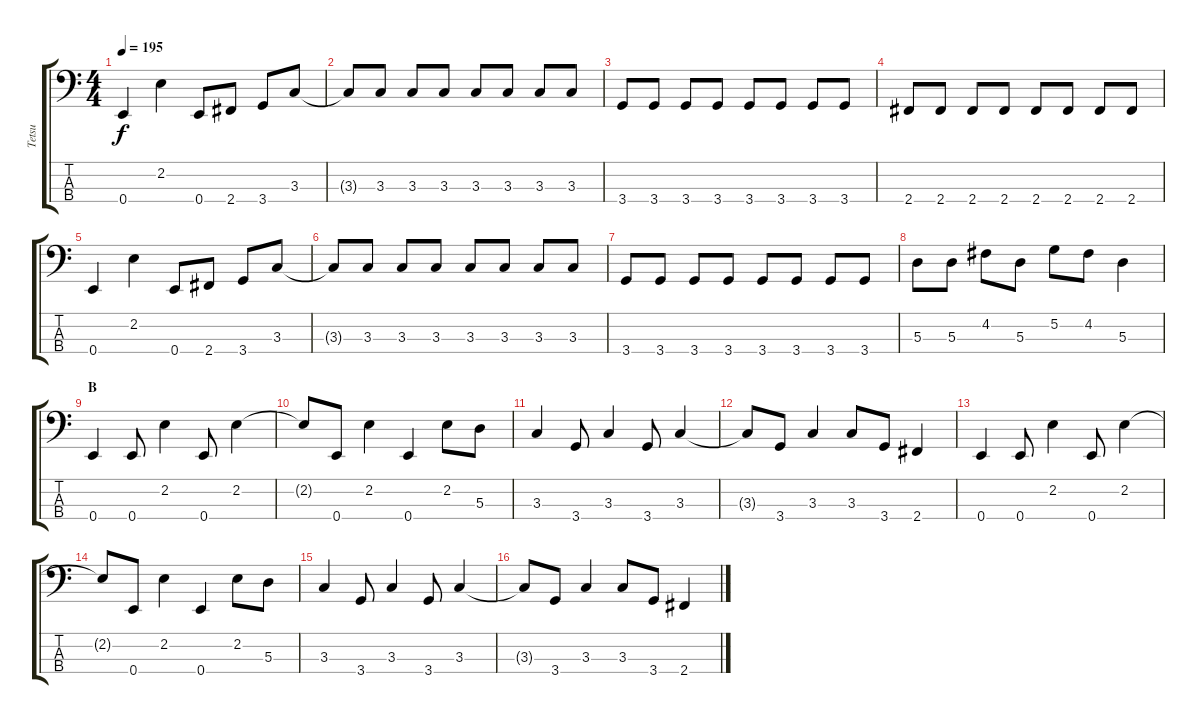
\track ("Tetsu" "Tetsu") {instrument electricbasspick}
\staff {score tabs}
\tuning (G2 D2 A1 E1) {hide}
\ts (4 4)
\tempo 195
\clef f4
\ks c
0.4.4{dy f} 2.2.4 0.4.8 2.4.8 3.4.8 3.3.8 |
3.3{t}.8 3.3.8 3.3.8 3.3.8 3.3.8 3.3.8 3.3.8 3.3.8 |
3.4.8 3.4.8 3.4.8 3.4.8 3.4.8 3.4.8 3.4.8 3.4.8 |
2.4.8 2.4.8 2.4.8 2.4.8 2.4.8 2.4.8 2.4.8 2.4.8 |
0.4.4 2.2.4 0.4.8 2.4.8 3.4.8 3.3.8 |
3.3{t}.8 3.3.8 3.3.8 3.3.8 3.3.8 3.3.8 3.3.8 3.3.8 |
3.4.8 3.4.8 3.4.8 3.4.8 3.4.8 3.4.8 3.4.8 3.4.8 |
5.3.8 5.3.8 4.2.8 5.3.8 5.2.8 4.2.8 5.3.4 |
\section ("" "B")
0.4.4 0.4.8 2.2.4 0.4.8 2.2.4 |
2.2{t}.8 0.4.8 2.2.4 0.4.4 2.2.8 5.3.8 |
3.3.4 3.4.8 3.3.4 3.4.8 3.3.4 |
3.3{t}.8 3.4.8 3.3.4 3.3.8 3.4.8 2.4.4 |
0.4.4 0.4.8 2.2.4 0.4.8 2.2.4 |
2.2{t}.8 0.4.8 2.2.4 0.4.4 2.2.8 5.3.8 |
3.3.4 3.4.8 3.3.4 3.4.8 3.3.4 |
3.3{t}.8 3.4.8 3.3.4 3.3.8 3.4.8 2.4.4
